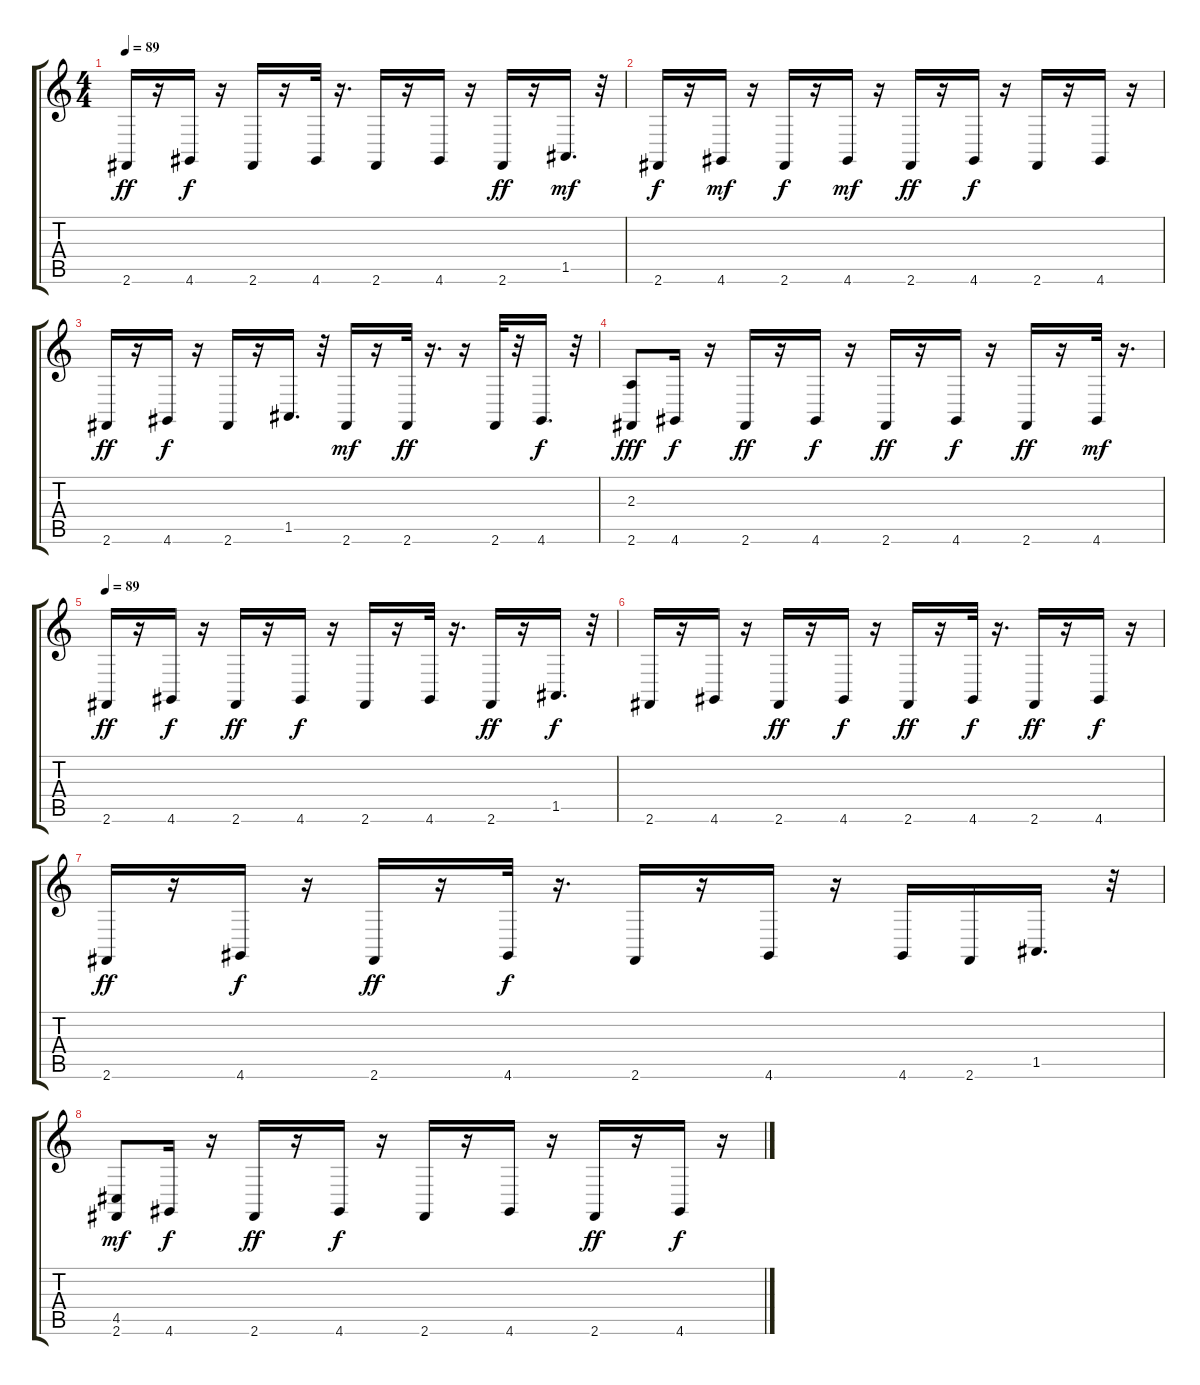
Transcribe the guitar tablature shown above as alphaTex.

\track "" {instrument acousticgrandpiano}
\staff {score tabs}
\tuning (E4 B3 G3 D3 A2 E2) {hide}
\ts (4 4)
\tempo 89
\clef g2
\ks c
2.6.16{dy ff} r.16 4.6.16{dy f} r.16 2.6.16 r.16 4.6.32 r.16{d} 2.6.16 r.16 4.6.16 r.16 2.6.16{dy ff} r.16 1.5.16{d dy mf} r.32 |
2.6.16{dy f} r.16 4.6.16{dy mf} r.16 2.6.16{dy f} r.16 4.6.16{dy mf} r.16 2.6.16{dy ff} r.16 4.6.16{dy f} r.16 2.6.16 r.16 4.6.16 r.16 |
2.6.16{dy ff} r.16 4.6.16{dy f} r.16 2.6.16 r.16 1.5.16{d} r.32 2.6.16{dy mf} r.16 2.6.32{dy ff} r.16{d} r.16 2.6.32 r.32 4.6.16{d dy f} r.32 |
(2.3 2.6).8{dy fff} 4.6.16{dy f} r.16 2.6.16{dy ff} r.16 4.6.16{dy f} r.16 2.6.16{dy ff} r.16 4.6.16{dy f} r.16 2.6.16{dy ff} r.16 4.6.32{dy mf} r.16{d} |
\tempo 89
2.6.16{dy ff} r.16 4.6.16{dy f} r.16 2.6.16{dy ff} r.16 4.6.16{dy f} r.16 2.6.16 r.16 4.6.32 r.16{d} 2.6.16{dy ff} r.16 1.5.16{d dy f} r.32 |
2.6.16 r.16 4.6.16 r.16 2.6.16{dy ff} r.16 4.6.16{dy f} r.16 2.6.16{dy ff} r.16 4.6.32{dy f} r.16{d} 2.6.16{dy ff} r.16 4.6.16{dy f} r.16 |
2.6.16{dy ff} r.16 4.6.16{dy f} r.16 2.6.16{dy ff} r.16 4.6.32{dy f} r.16{d} 2.6.16 r.16 4.6.16 r.16 4.6.16 2.6.16 1.5.16{d} r.32 |
(4.5 2.6).8{dy mf} 4.6.16{dy f} r.16 2.6.16{dy ff} r.16 4.6.16{dy f} r.16 2.6.16 r.16 4.6.16 r.16 2.6.16{dy ff} r.16 4.6.16{dy f} r.16
